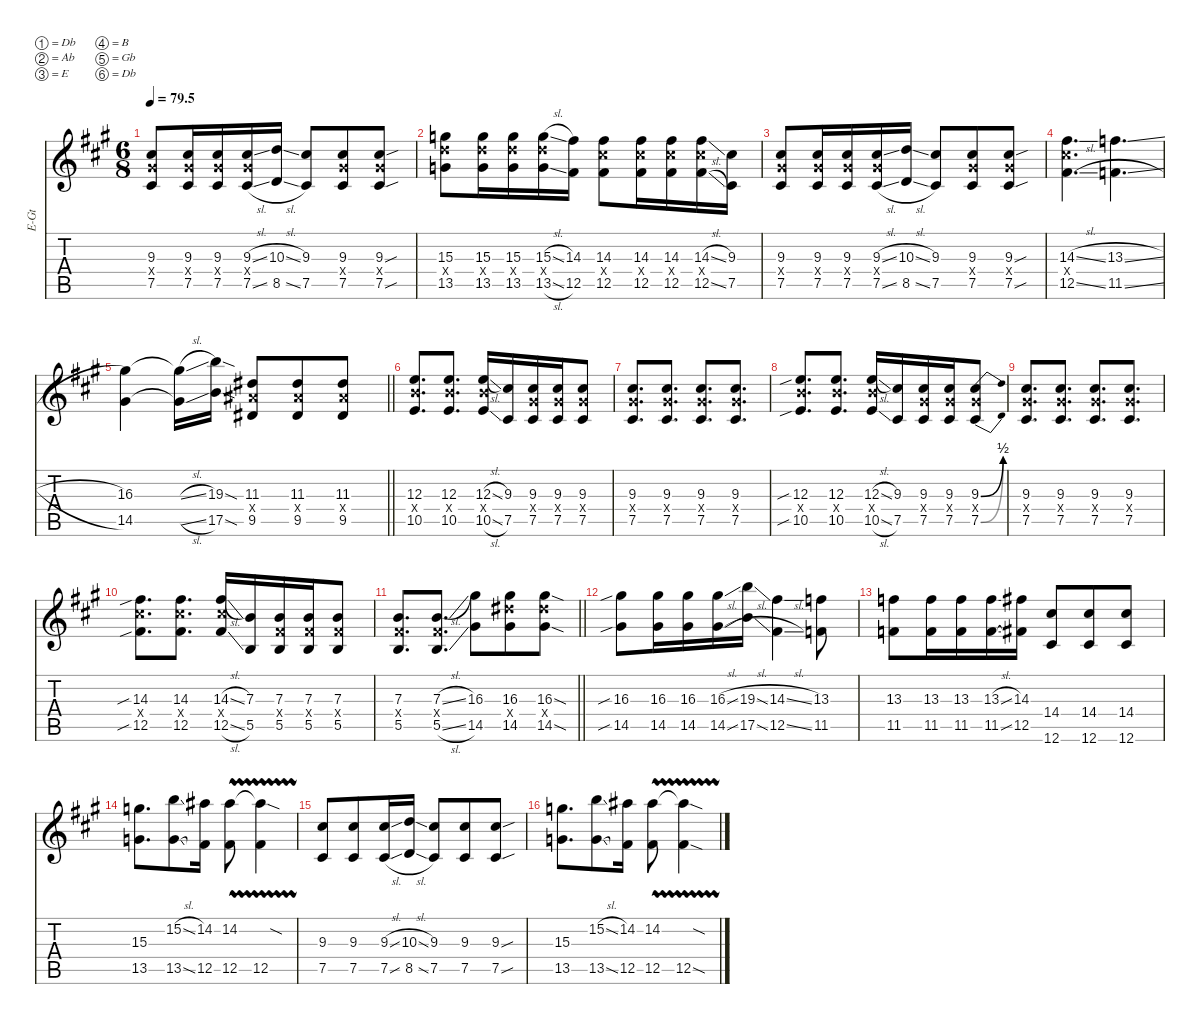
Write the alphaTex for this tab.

\defaultSystemsLayout 4
\hideDynamics
\bracketExtendMode nobrackets
\otherSystemsTrackNameOrientation horizontal
\track ("Guitar1" "E-Gt") {instrument overdrivenguitar}
\staff {score tabs}
\tuning (Db4 Ab3 E3 B2 Gb2 Db2)
\ts (6 8)
\tempo
79.5
\accidentals auto
\clef g2
\ottava regular
\simile none
\ks a
(7.5{acc #} 9.4{x acc #} 9.3{acc #}).8{dy f beam Up} (7.5{acc #} 9.4{x acc #} 9.3{acc #}).16{beam Up} (7.5{acc #} 9.4{x acc #} 9.3{acc #}).16{beam Up} (9.3{sl acc #} 9.4{x acc #} 7.5{sl acc #}).16{beam Up} (8.5{sl acc forcenatural} 10.3{sl acc forcenatural}).16{beam Up} (7.5{acc #} 9.3{acc #}).8{beam Up} (7.5{acc #} 9.4{x acc #} 9.3{acc #}).8{beam Up} (7.5{sou acc #} 9.4{x acc #} 9.3{sou acc #}).8{beam Up} |
(13.5{acc forcenatural} 15.3{acc forcenatural} 15.4{x acc forcenatural}).8{beam Down} (13.5{acc forcenatural} 15.3{acc forcenatural} 15.4{x acc forcenatural}).16{beam Down} (13.5{acc forcenatural} 15.3{acc forcenatural} 15.4{x acc forcenatural}).16{beam Down} (13.5{sl acc forcenatural} 15.3{sl acc forcenatural} 15.4{x acc forcenatural}).16{beam Down} (12.5{acc #} 14.3{acc #}).16{beam Down} (14.3{acc #} 14.4{x acc #} 12.5{acc #}).8{beam Down} (14.3{acc #} 12.5{acc #} 14.4{x acc #}).16{beam Down} (14.3{acc #} 12.5{acc #} 14.4{x acc #}).16{beam Down} (14.3{sl acc #} 12.5{sl acc #} 14.4{x acc #}).16{beam Down} (9.3{acc #} 7.5{acc #}).16{beam Down} |
(7.5{acc #} 9.4{x acc #} 9.3{acc #}).8{beam Up} (7.5{acc #} 9.4{x acc #} 9.3{acc #}).16{beam Up} (7.5{acc #} 9.4{x acc #} 9.3{acc #}).16{beam Up} (9.3{sl acc #} 9.4{x acc #} 7.5{sl acc #}).16{beam Up} (8.5{sl acc forcenatural} 10.3{sl acc forcenatural}).16{beam Up} (7.5{acc #} 9.3{acc #}).8{beam Up} (7.5{acc #} 9.4{x acc #} 9.3{acc #}).8{beam Up} (7.5{sou acc #} 9.4{x acc #} 9.3{sou acc #}).8{beam Up} |
(14.4{x acc #} 14.3{sl acc #} 12.5{sl acc #}).4{d beam Down} (11.5{sl acc forcenatural} 13.3{sl acc forcenatural}).4{d beam Down} |
\barLineRight lightlight
(16.3{acc #} 14.5{acc #}).4{beam Down} (14.5{sl t acc #} 16.3{sl t acc #}).16{beam Down} (17.5{sod acc forcenatural} 19.3{sod acc forcenatural}).16{beam Down} (9.5{acc #} 11.3{acc #} 11.4{x acc #}).8{beam Up} (9.5{acc #} 11.3{acc #} 11.4{x acc #}).8{beam Up} (9.5{acc #} 11.3{acc #} 11.4{x acc #}).8{beam Up} |
(10.5{acc forcenatural} 12.3{acc forcenatural} 12.4{x acc forcenatural}).8{d beam Up} (10.5{acc forcenatural} 12.3{acc forcenatural} 12.4{x acc forcenatural}).8{d beam Up} (10.5{sl acc forcenatural} 12.3{sl acc forcenatural} 12.4{x acc forcenatural}).16{beam Up} (7.5{acc #} 9.3{acc #}).16{beam Up} (7.5{acc #} 9.3{acc #} 9.4{x acc #}).16{beam Up} (7.5{acc #} 9.3{acc #} 9.4{x acc #}).16{beam Up} (9.3{acc #} 7.5{acc #} 9.4{x acc #}).8{beam Up} |
(9.3{acc #} 7.5{acc #} 9.4{x acc #}).8{d beam Up} (9.3{acc #} 7.5{acc #} 9.4{x acc #}).8{d beam Up} (9.3{acc #} 7.5{acc #} 9.4{x acc #}).8{d beam Up} (9.3{acc #} 7.5{acc #} 9.4{x acc #}).8{d beam Up} |
(10.5{sib acc forcenatural} 12.3{sib acc forcenatural} 12.4{x acc forcenatural}).8{d beam Up} (10.5{acc forcenatural} 12.3{acc forcenatural} 12.4{x acc forcenatural}).8{d beam Up} (10.5{sl acc forcenatural} 12.3{sl acc forcenatural} 12.4{x acc forcenatural}).16{beam Up} (7.5{acc #} 9.3{acc #}).16{beam Up} (7.5{acc #} 9.3{acc #} 9.4{x acc #}).16{beam Up} (7.5{acc #} 9.3{acc #} 9.4{x acc #}).16{beam Up} (9.3{be (bend 18.599999999999998 0 60 2) acc #} 7.5{be (bend 18.599999999999998 0 60 2) acc #} 9.4{x acc #}).8{beam Up} |
(9.3{acc #} 7.5{acc #} 9.4{x acc #}).8{d beam Up} (9.3{acc #} 7.5{acc #} 9.4{x acc #}).8{d beam Up} (9.3{acc #} 7.5{acc #} 9.4{x acc #}).8{d beam Up} (9.3{acc #} 7.5{acc #} 9.4{x acc #}).8{d beam Up} |
(12.5{sib acc #} 14.3{sib acc #} 14.4{x acc #}).8{d beam Down} (12.5{acc #} 14.3{acc #} 14.4{x acc #}).8{d beam Down} (12.5{sl acc #} 14.3{sl acc #} 14.4{x acc #}).16{beam Up} (5.5{acc forcenatural} 7.3{acc forcenatural}).16{beam Up} (5.5{acc forcenatural} 7.3{acc forcenatural} 7.4{x acc #}).16{beam Up} (5.5{acc forcenatural} 7.3{acc forcenatural} 7.4{x acc #}).16{beam Up} (5.5{acc forcenatural} 7.3{acc forcenatural} 7.4{x acc #}).8{beam Up} |
\barLineRight lightlight
(5.5{acc forcenatural} 7.3{acc forcenatural} 7.4{x acc #}).8{d beam Up} (5.5{sl acc forcenatural} 7.4{x acc #} 7.3{sl acc forcenatural}).8{d beam Up} (14.5{acc #} 16.3{acc #}).8{beam Down} (16.3{acc #} 16.4{x acc #} 14.5{acc #}).8{beam Down} (14.5{sod acc #} 16.3{sod acc #} 16.4{x acc #}).8{beam Down} |
(16.3{sib acc #} 14.5{sib acc #}).8{beam Down} (16.3{acc #} 14.5{acc #}).16{beam Down} (16.3{acc #} 14.5{acc #}).16{beam Down} (16.3{sl acc #} 14.5{sl acc #}).16{beam Down} (19.3{sl acc forcenatural} 17.5{sl acc forcenatural}).16{beam Down} (14.3{sl acc #} 12.5{sl acc #}).4{beam Down} (13.3{acc forcenatural} 11.5{acc forcenatural}).8{beam Down} |
(13.3{acc forcenatural} 11.5{acc forcenatural}).8{beam Down} (13.3{acc forcenatural} 11.5{acc forcenatural}).16{beam Down} (13.3{acc forcenatural} 11.5{acc forcenatural}).16{beam Down} (13.3{sl acc forcenatural} 11.5{sl acc forcenatural}).16{beam Down} (14.3{acc #} 12.5{acc #}).16{beam Down} (14.4{acc #} 12.6{acc #}).8{beam Up} (14.4{acc #} 12.6{acc #}).8{beam Up} (14.4{acc #} 12.6{acc #}).8{beam Up} |
(15.3{acc forcenatural} 13.5{acc forcenatural}).8{d beam Down} (15.2{sl acc forcenatural} 13.5{sl acc forcenatural}).8{beam Down} (14.2{acc #} 12.5{acc #}).16{beam Down} (14.2{vw acc #} 12.5{acc #}).8{beam Down} (14.2{vw sod t acc #} 12.5{acc #}).4{beam Down} |
(9.3{acc #} 7.5{acc #}).8{beam Up} (9.3{acc #} 7.5{acc #}).8{beam Up} (9.3{sl acc #} 7.5{sl acc #}).16{beam Up} (10.3{sl acc forcenatural} 8.5{sl acc forcenatural}).16{beam Up} (9.3{acc #} 7.5{acc #}).8{beam Up} (9.3{acc #} 7.5{acc #}).8{beam Up} (9.3{sou acc #} 7.5{sou acc #}).8{beam Up} |
(15.3{acc forcenatural} 13.5{acc forcenatural}).8{d beam Down} (15.2{sl acc forcenatural} 13.5{sl acc forcenatural}).8{beam Down} (14.2{acc #} 12.5{acc #}).16{beam Down} (14.2{vw acc #} 12.5{acc #}).8{beam Down} (14.2{vw sod t acc #} 12.5{sod acc #}).4{beam Down}
